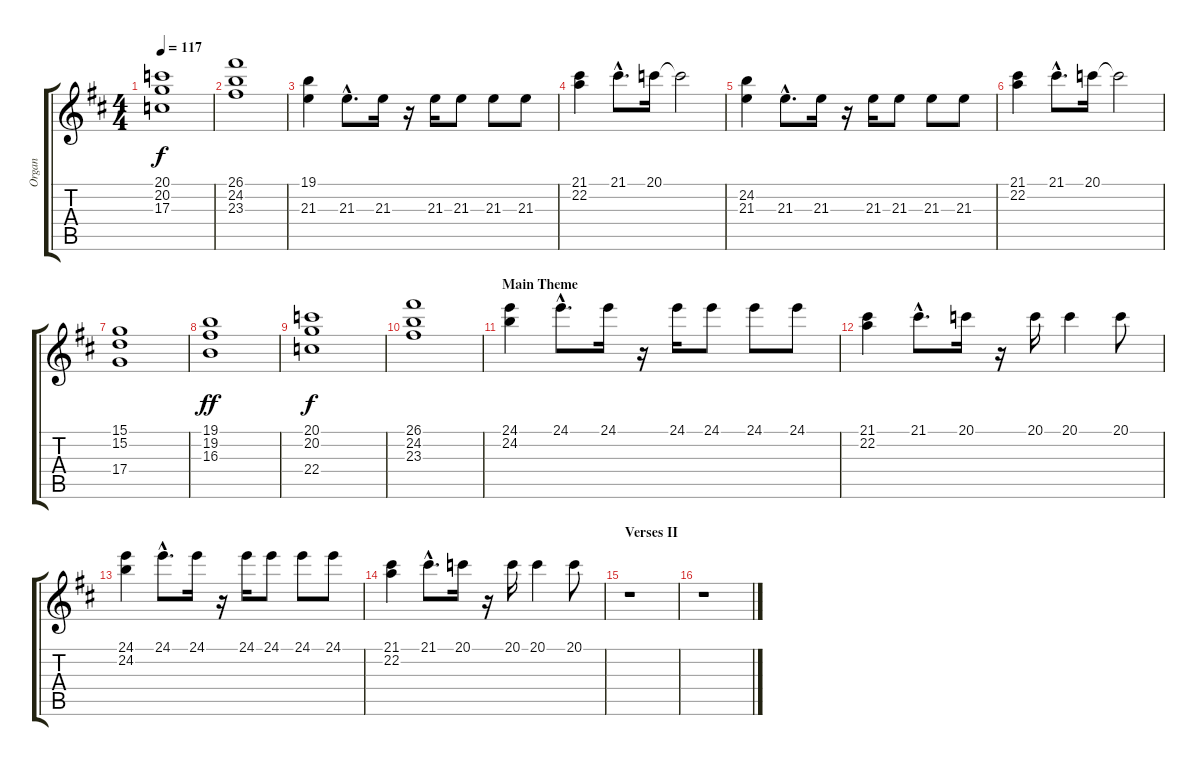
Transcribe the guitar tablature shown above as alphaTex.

\track ("Organ" "Organ") {instrument rockorgan}
\staff {score tabs}
\tuning (E4 B3 G3 D3 A2 E2) {hide}
\ts (4 4)
\tempo 117
\clef g2
\ks d
(20.1 20.2 17.3).1{dy f} |
(26.1 24.2 23.3).1 |
(19.1 21.3).4 21.3{hac}.8{d} 21.3.16 r.16 21.3.16 21.3.8 21.3.8 21.3.8 |
(21.1 22.2).4 21.1{hac}.8{d} 20.1.16 20.1{t}.2 |
(24.2 21.3).4 21.3{hac}.8{d} 21.3.16 r.16 21.3.16 21.3.8 21.3.8 21.3.8 |
(21.1 22.2).4 21.1{hac}.8{d} 20.1.16 20.1{t}.2 |
(15.1 15.2 17.4).1 |
(19.1 19.2 16.3).1{dy ff} |
(20.1 20.2 22.4).1{dy f} |
(26.1 24.2 23.3).1 |
\section ("" "Main Theme")
(24.1 24.2).4 24.1{hac}.8{d} 24.1.16 r.16 24.1.16 24.1.8 24.1.8 24.1.8 |
(21.1 22.2).4 21.1{hac}.8{d} 20.1.16 r.16 20.1.16 20.1.4 20.1.8 |
(24.1 24.2).4 24.1{hac}.8{d} 24.1.16 r.16 24.1.16 24.1.8 24.1.8 24.1.8 |
(21.1 22.2).4 21.1{hac}.8{d} 20.1.16 r.16 20.1.16 20.1.4 20.1.8 |
\section ("" "Verses II")
r.1 |
r.1
